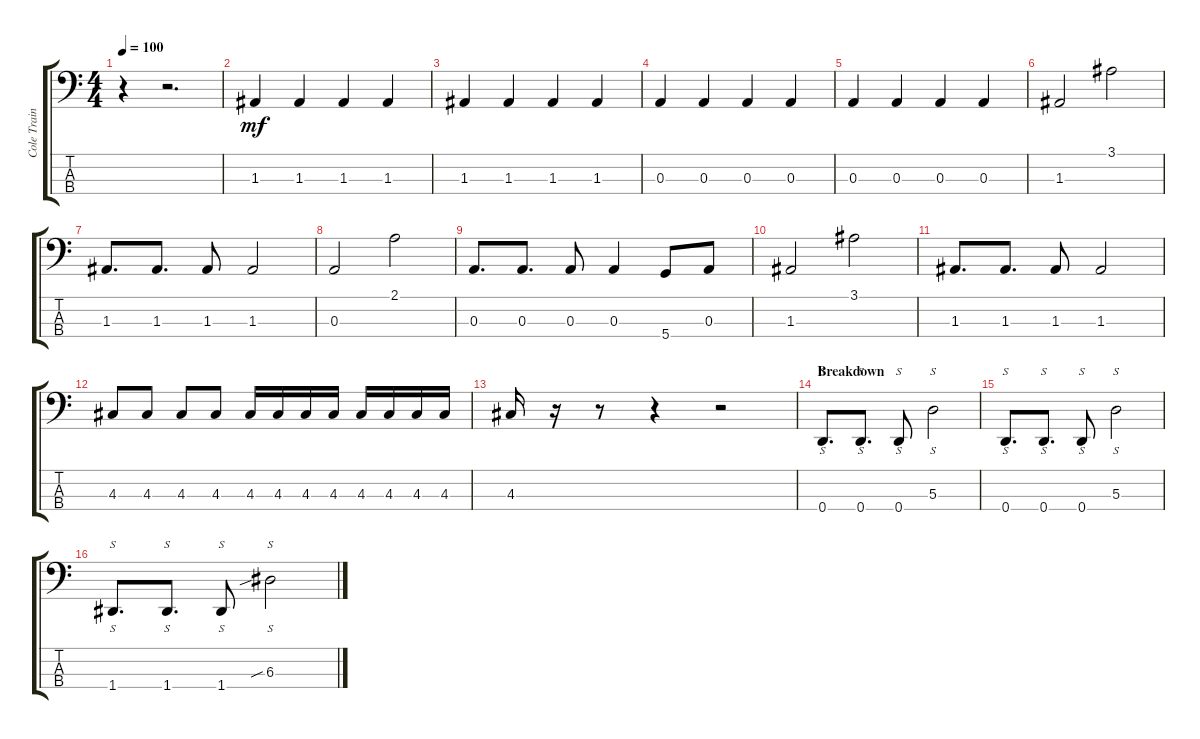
\track ("Cole Train" "Cole Train") {instrument electricbassfinger}
\staff {score tabs}
\tuning (G2 D2 A1 D1) {hide}
\ts (4 4)
\tempo 100
\clef f4
\ks c
r.4{dy mf} r.2{d} |
1.3.4 1.3.4 1.3.4 1.3.4 |
1.3.4 1.3.4 1.3.4 1.3.4 |
0.3.4 0.3.4 0.3.4 0.3.4 |
0.3.4 0.3.4 0.3.4 0.3.4 |
1.3.2 3.1.2 |
1.3.8{d} 1.3.8{d} 1.3.8 1.3.2 |
0.3.2 2.1.2 |
0.3.8{d} 0.3.8{d} 0.3.8 0.3.4 5.4.8 0.3.8 |
1.3.2 3.1.2 |
1.3.8{d} 1.3.8{d} 1.3.8 1.3.2 |
4.3.8 4.3.8 4.3.8 4.3.8 4.3.16 4.3.16 4.3.16 4.3.16 4.3.16 4.3.16 4.3.16 4.3.16 |
4.3.16 r.16 r.8 r.4 r.2 |
\section ("" "Breakdown")
0.4.8{s d} 0.4.8{s d} 0.4.8{s} 5.3.2{s} |
0.4.8{s d} 0.4.8{s d} 0.4.8{s} 5.3.2{s} |
1.4.8{s d} 1.4.8{s d} 1.4.8{s} 6.3{sib}.2{s}
